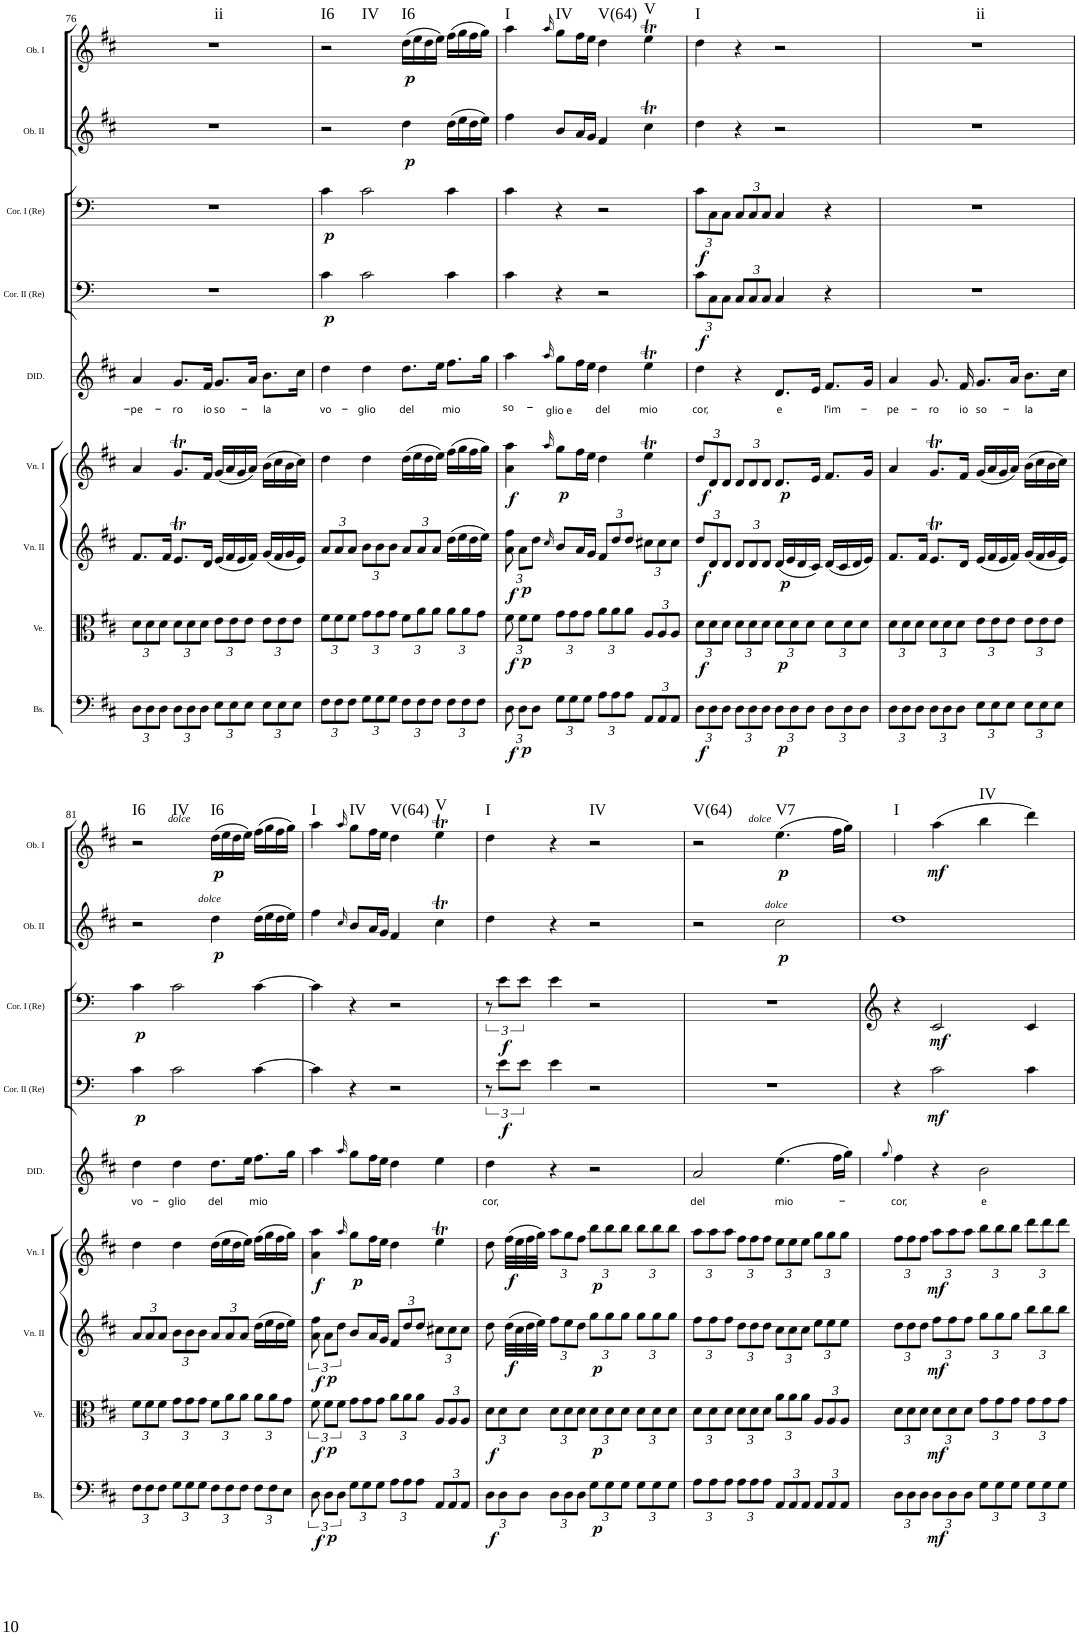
**kern	**dynam	**kern	**dynam	**kern	**dynam	**kern	**dynam	**kern	**text	**kern	**dynam	**kern	**dynam	**kern	**dynam	**kern	**dynam	**harte
*part9	*part9	*part8	*part8	*part7	*part7	*part6	*part6	*part5	*part5	*part4	*part4	*part3	*part3	*part2	*part2	*part1	*part1	*part1
*staff9	*staff9	*staff8	*staff8	*staff7	*staff7	*staff6	*staff6	*staff5	*staff5	*staff4	*staff4	*staff3	*staff3	*staff2	*staff2	*staff1	*staff1	*
*I"Bassi	*	*I"Viole	*	*I"Violino II	*	*I"Violino I	*	*I"DIDONE	*	*I"Corno II en Re	*	*I"Corno I en Re	*	*I"Oboe II	*	*I"Oboe I	*	*
*I'Bs.	*	*I'Ve.	*	*I'Vn. II	*	*I'Vn. I	*	*I'DID.	*	*I'Cor. II (Re)	*	*I'Cor. I (Re)	*	*I'Ob. II	*	*I'Ob. I	*	*
!!LO:PB:g=z
*clefF4	*	*clefC3	*	*clefG2	*	*clefG2	*	*clefG2	*	*clefF4	*	*clefG2	*	*clefG2	*	*clefG2	*	*
*	*	*	*	*	*	*	*	*	*	*Trd-1c-2	*	*Trd-1c-2	*	*	*	*	*	*
*k[f#c#]	*	*k[f#c#]	*	*k[f#c#]	*	*k[f#c#]	*	*k[f#c#]	*	*k[]	*	*k[]	*	*k[f#c#]	*	*k[f#c#]	*	*
*D:	*	*D:	*	*D:	*	*D:	*	*D:	*	*	*	*	*	*D:	*	*D:	*	*
*M4/4	*	*M4/4	*	*M4/4	*	*M4/4	*	*M4/4	*	*M4/4	*	*M4/4	*	*M4/4	*	*M4/4	*	*
*met(c)	*	*met(c)	*	*met(c)	*	*met(c)	*	*met(c)	*	*met(c)	*	*met(c)	*	*met(c)	*	*met(c)	*	*
*Xbrackettup	*	*Xbrackettup	*	*	*	*	*	*	*	*	*	*	*	*	*	*	*	*
=76	=76	=76	=76	=76	=76	=76	=76	=76	=76	=76	=76	=76	=76	=76	=76	=76	=76	=76
!	!	!	!	!	!	!	!	!	!LO:LY:b	!	!	!	!	!	!	!	!	!LO:H:kt=ii
12D\L	.	12d\L	.	8.f#/L	.	4a/	.	4a/	-pe-	1r	.	1r	.	1r	.	1r	.	N
12D\	.	12d\	.	.	.	.	.	.	.	.	.	.	.	.	.	.	.	.
12D\J	.	12d\J	.	.	.	.	.	.	.	.	.	.	.	.	.	.	.	.
.	.	.	.	16f#/Jk	.	.	.	.	.	.	.	.	.	.	.	.	.	.
!	!	!	!	!	!	!	!	!	!LO:LY:b	!	!	!	!	!	!	!	!	!
12D\L	.	12d\L	.	8.eT/L	.	8.gT/L	.	8.g/L	-ro	.	.	.	.	.	.	.	.	.
12D\	.	12d\	.	.	.	.	.	.	.	.	.	.	.	.	.	.	.	.
12D\J	.	12d\J	.	.	.	.	.	.	.	.	.	.	.	.	.	.	.	.
!	!	!	!	!	!	!	!	!	!LO:LY:b	!	!	!	!	!	!	!	!	!
.	.	.	.	16d/Jk	.	16f#/Jk	.	16f#/Jk	io	.	.	.	.	.	.	.	.	.
!	!	!	!	!	!	!	!	!	!LO:LY:b	!	!	!	!	!	!	!	!	!
12E\L	.	12e\L	.	(<16e/LL	.	(<16g/LL	.	8.g/L	so-	.	.	.	.	.	.	.	.	.
.	.	.	.	16f#/	.	16a/	.	.	.	.	.	.	.	.	.	.	.	.
12E\	.	12e\	.	.	.	.	.	.	.	.	.	.	.	.	.	.	.	.
.	.	.	.	16e/	.	16g/	.	.	.	.	.	.	.	.	.	.	.	.
12E\J	.	12e\J	.	.	.	.	.	.	.	.	.	.	.	.	.	.	.	.
.	.	.	.	16f#/JJ)	.	16a/JJ)	.	16a/Jk	.	.	.	.	.	.	.	.	.	.
!	!	!	!	!	!	!	!	!	!LO:LY:b	!	!	!	!	!	!	!	!	!
12E\L	.	12e\L	.	(<16g/LL	.	(>16b\LL	.	8.b\L	-la	.	.	.	.	.	.	.	.	.
.	.	.	.	16f#/	.	16cc#\	.	.	.	.	.	.	.	.	.	.	.	.
12E\	.	12e\	.	.	.	.	.	.	.	.	.	.	.	.	.	.	.	.
.	.	.	.	16g/	.	16b\	.	.	.	.	.	.	.	.	.	.	.	.
12E\J	.	12e\J	.	.	.	.	.	.	.	.	.	.	.	.	.	.	.	.
.	.	.	.	16e/JJ)	.	16cc#\JJ)	.	16cc#\Jk	.	.	.	.	.	.	.	.	.	.
=77	=77	=77	=77	=77	=77	=77	=77	=77	=77	=77	=77	=77	=77	=77	=77	=77	=77	=77
*	*	*	*	*Xbrackettup	*	*	*	*	*	*	*	*	*	*	*	*	*	*
!	!	!	!	!	!	!	!	!	!LO:LY:b	!	!LO:DY:b	!	!LO:DY:b	!	!	!	!	!LO:H:n=1:kt=I6
!	!	!	!	!	!	!	!	!	!	!	!	!	!	!	!	!	!	!LO:H:n=2:kt=IV
12F#\L	.	12f#\L	.	12a/L	.	4dd\	.	4dd\	vo-	4c\	p	4c\	p	2r	.	2r	.	N N
12F#\	.	12f#\	.	12a/	.	.	.	.	.	.	.	.	.	.	.	.	.	.
12F#\J	.	12f#\J	.	12a/J	.	.	.	.	.	.	.	.	.	.	.	.	.	.
!	!	!	!	!	!	!	!	!	!LO:LY:b	!	!	!	!	!	!	!	!	!
12G\L	.	12g\L	.	12b\L	.	4dd\	.	4dd\	-glio	2c\	.	2c\	.	.	.	.	.	.
12G\	.	12g\	.	12b\	.	.	.	.	.	.	.	.	.	.	.	.	.	.
12G\J	.	12g\J	.	12b\J	.	.	.	.	.	.	.	.	.	.	.	.	.	.
!	!	!	!	!	!	!	!	!	!LO:LY:b	!	!	!	!	!	!LO:DY:b	!	!LO:DY:b	!LO:H:kt=I6
12F#\L	.	12f#\L	.	12a/L	.	(>16dd\LL	.	8.dd\L	del	.	.	.	.	4dd\	p	(>16dd\LL	p	N
.	.	.	.	.	.	16ee\	.	.	.	.	.	.	.	.	.	16ee\	.	.
12F#\	.	12a\	.	12a/	.	.	.	.	.	.	.	.	.	.	.	.	.	.
.	.	.	.	.	.	16dd\	.	.	.	.	.	.	.	.	.	16dd\	.	.
12F#\J	.	12a\J	.	12a/J	.	.	.	.	.	.	.	.	.	.	.	.	.	.
.	.	.	.	.	.	16ee\JJ)	.	16ee\Jk	.	.	.	.	.	.	.	16ee\JJ)	.	.
!	!	!	!	!	!	!	!	!	!LO:LY:b	!	!	!	!	!	!	!	!	!
12F#\L	.	12a\L	.	(>16dd\LL	.	(>16ff#\LL	.	8.ff#\L	mio	4c\	.	4c\	.	(>16dd\LL	.	(>16ff#\LL	.	.
.	.	.	.	16ee\	.	16gg\	.	.	.	.	.	.	.	16ee\	.	16gg\	.	.
12F#\	.	12a\	.	.	.	.	.	.	.	.	.	.	.	.	.	.	.	.
.	.	.	.	16dd\	.	16ff#\	.	.	.	.	.	.	.	16dd\	.	16ff#\	.	.
12F#\J	.	12g\J	.	.	.	.	.	.	.	.	.	.	.	.	.	.	.	.
.	.	.	.	16ee\JJ)	.	16gg\JJ)	.	16gg\Jk	.	.	.	.	.	16ee\JJ)	.	16gg\JJ)	.	.
=78	=78	=78	=78	=78	=78	=78	=78	=78	=78	=78	=78	=78	=78	=78	=78	=78	=78	=78
!	!LO:DY:b	!	!LO:DY:b	!	!LO:DY:b	!	!LO:DY:b	!	!LO:LY:b	!	!	!	!	!	!	!	!	!LO:H:kt=I
12D\	f	12f#\	f	12a\ 12ff#\	f	4a\ 4aa\	f	4aa\	so-	4c\	.	4c\	.	4ff#\	.	4aa\	.	N
!	!LO:DY:b	!	!LO:DY:b	!	!LO:DY:b	!	!	!	!	!	!	!	!	!	!	!	!	!
12D\L	p	12f#\L	p	12a\L	p	.	.	.	.	.	.	.	.	.	.	.	.	.
12D\J	.	12f#\J	.	12dd\J	.	.	.	.	.	.	.	.	.	.	.	.	.	.
.	.	.	.	16qcc#/	.	16qaa/	.	16qaa/	.	.	.	.	.	.	.	16qaa/	.	.
!	!	!	!	!	!	!	!LO:DY:b	!	!LO:LY:b	!	!	!	!	!	!	!	!	!LO:H:kt=IV
12G\L	.	12g\L	.	8b/L	.	8gg\L	p	8gg\L	glio e	4r	.	4r	.	8b/L	.	8gg\L	.	N
12G\	.	12g\	.	.	.	.	.	.	.	.	.	.	.	.	.	.	.	.
.	.	.	.	16a/L	.	16ff#\L	.	16ff#\L	.	.	.	.	.	16a/L	.	16ff#\L	.	.
12G\J	.	12g\J	.	.	.	.	.	.	.	.	.	.	.	.	.	.	.	.
.	.	.	.	16g/JJ	.	16ee\JJ	.	16ee\JJ	.	.	.	.	.	16g/JJ	.	16ee\JJ	.	.
!	!	!	!	!	!	!	!	!	!LO:LY:b	!	!	!	!	!	!	!	!	!LO:H:kt=V(64)
12A\L	.	12a\L	.	12f#/L	.	4dd\	.	4dd\	del	2r	.	2r	.	4f#/	.	4dd\	.	N
12A\	.	12a\	.	12dd/	.	.	.	.	.	.	.	.	.	.	.	.	.	.
12A\J	.	12a\J	.	12dd/J	.	.	.	.	.	.	.	.	.	.	.	.	.	.
!	!	!	!	!	!	!	!	!	!LO:LY:b	!	!	!	!	!	!	!	!	!LO:H:kt=V
12AA/L	.	12A/L	.	12cc#X\L	.	4eeT\	.	4eeT\	mio	.	.	.	.	4cc#t\	.	4eeT\	.	N
12AA/	.	12A/	.	12cc#\	.	.	.	.	.	.	.	.	.	.	.	.	.	.
12AA/J	.	12A/J	.	12cc#\J	.	.	.	.	.	.	.	.	.	.	.	.	.	.
=79	=79	=79	=79	=79	=79	=79	=79	=79	=79	=79	=79	=79	=79	=79	=79	=79	=79	=79
*	*	*	*	*	*	*Xbrackettup	*	*	*	*	*	*	*	*	*	*	*	*
!	!	!	!	!	!	!	!	!	!LO:LY:b	!	!	!	!	!	!	!	!	!
*	*	*	*	*	*	*	*	*	*	*Xbrackettup	*	*Xbrackettup	*	*	*	*	*	*
!	!LO:DY:b	!	!LO:DY:b	!	!LO:DY:b	!	!LO:DY:b	!	!	!	!LO:DY:b	!	!LO:DY:b	!	!	!	!	!LO:H:kt=I
12D\L	f	12d\L	f	12dd/L	f	12dd/L	f	4dd\	cor,	12c\L	f	12c\L	f	4dd\	.	4dd\	.	N
12D\	.	12d\	.	12d/	.	12d/	.	.	.	12C\	.	12C\	.	.	.	.	.	.
12D\J	.	12d\J	.	12d/J	.	12d/J	.	.	.	12C\J	.	12C\J	.	.	.	.	.	.
12D\L	.	12d\L	.	12d/L	.	12d/L	.	4r	.	12C/L	.	12C/L	.	4r	.	4r	.	.
12D\	.	12d\	.	12d/	.	12d/	.	.	.	12C/	.	12C/	.	.	.	.	.	.
12D\J	.	12d\J	.	12d/J	.	12d/J	.	.	.	12C/J	.	12C/J	.	.	.	.	.	.
!	!LO:DY:b	!	!LO:DY:b	!	!LO:DY:b	!	!LO:DY:b	!	!LO:LY:b	!	!	!	!	!	!	!	!	!
12D\L	p	12d\L	p	(<16d/LL	p	8.d/L	p	8.d/L	e	4C/	.	4C/	.	2r	.	2r	.	.
.	.	.	.	16e/	.	.	.	.	.	.	.	.	.	.	.	.	.	.
12D\	.	12d\	.	.	.	.	.	.	.	.	.	.	.	.	.	.	.	.
.	.	.	.	16d/	.	.	.	.	.	.	.	.	.	.	.	.	.	.
12D\J	.	12d\J	.	.	.	.	.	.	.	.	.	.	.	.	.	.	.	.
.	.	.	.	16c#/JJ)	.	16e/Jk	.	16e/Jk	.	.	.	.	.	.	.	.	.	.
!	!	!	!	!	!	!	!	!	!LO:LY:b	!	!	!	!	!	!	!	!	!
12D\L	.	12d\L	.	(<16d/LL	.	8.f#/L	.	8.f#/L	l’im-	4r	.	4r	.	.	.	.	.	.
.	.	.	.	16c#/	.	.	.	.	.	.	.	.	.	.	.	.	.	.
12D\	.	12d\	.	.	.	.	.	.	.	.	.	.	.	.	.	.	.	.
.	.	.	.	16d/	.	.	.	.	.	.	.	.	.	.	.	.	.	.
12D\J	.	12d\J	.	.	.	.	.	.	.	.	.	.	.	.	.	.	.	.
.	.	.	.	16e/JJ)	.	16g/Jk	.	16g/Jk	.	.	.	.	.	.	.	.	.	.
=80	=80	=80	=80	=80	=80	=80	=80	=80	=80	=80	=80	=80	=80	=80	=80	=80	=80	=80
!	!	!	!	!	!	!	!	!	!LO:LY:b	!	!	!	!	!	!	!	!	!LO:H:kt=ii
12D\L	.	12d\L	.	8.f#/L	.	4a/	.	4a/	-pe-	1r	.	1r	.	1r	.	1r	.	N
12D\	.	12d\	.	.	.	.	.	.	.	.	.	.	.	.	.	.	.	.
12D\J	.	12d\J	.	.	.	.	.	.	.	.	.	.	.	.	.	.	.	.
.	.	.	.	16f#/Jk	.	.	.	.	.	.	.	.	.	.	.	.	.	.
!	!	!	!	!	!	!	!	!	!LO:LY:b	!	!	!	!	!	!	!	!	!
12D\L	.	12d\L	.	8.eT/L	.	8.gT/L	.	8.g/	-ro	.	.	.	.	.	.	.	.	.
12D\	.	12d\	.	.	.	.	.	.	.	.	.	.	.	.	.	.	.	.
12D\J	.	12d\J	.	.	.	.	.	.	.	.	.	.	.	.	.	.	.	.
!	!	!	!	!	!	!	!	!	!LO:LY:b	!	!	!	!	!	!	!	!	!
.	.	.	.	16d/Jk	.	16f#/Jk	.	16f#/	io	.	.	.	.	.	.	.	.	.
!	!	!	!	!	!	!	!	!	!LO:LY:b	!	!	!	!	!	!	!	!	!
12E\L	.	12e\L	.	(<16e/LL	.	(<16g/LL	.	8.g/L	so-	.	.	.	.	.	.	.	.	.
.	.	.	.	16f#/	.	16a/	.	.	.	.	.	.	.	.	.	.	.	.
12E\	.	12e\	.	.	.	.	.	.	.	.	.	.	.	.	.	.	.	.
.	.	.	.	16e/	.	16g/	.	.	.	.	.	.	.	.	.	.	.	.
12E\J	.	12e\J	.	.	.	.	.	.	.	.	.	.	.	.	.	.	.	.
.	.	.	.	16f#/JJ)	.	16a/JJ)	.	16a/Jk	.	.	.	.	.	.	.	.	.	.
!	!	!	!	!	!	!	!	!	!LO:LY:b	!	!	!	!	!	!	!	!	!
12E\L	.	12e\L	.	(<16g/LL	.	(>16b\LL	.	8.b\L	-la	.	.	.	.	.	.	.	.	.
.	.	.	.	16f#/	.	16cc#\	.	.	.	.	.	.	.	.	.	.	.	.
12E\	.	12e\	.	.	.	.	.	.	.	.	.	.	.	.	.	.	.	.
.	.	.	.	16g/	.	16b\	.	.	.	.	.	.	.	.	.	.	.	.
12E\J	.	12e\J	.	.	.	.	.	.	.	.	.	.	.	.	.	.	.	.
.	.	.	.	16e/JJ)	.	16cc#\JJ)	.	16cc#\Jk	.	.	.	.	.	.	.	.	.	.
!!LO:LB:g=z
=81	=81	=81	=81	=81	=81	=81	=81	=81	=81	=81	=81	=81	=81	=81	=81	=81	=81	=81
!	!	!	!	!	!	!	!	!	!LO:LY:b	!	!LO:DY:b	!	!LO:DY:b	!	!	!	!	!LO:H:n=1:kt=I6
!	!	!	!	!	!	!	!	!	!	!	!	!	!	!	!	!	!	!LO:H:n=2:kt=IV
12F#\L	.	12f#\L	.	12a/L	.	4dd\	.	4dd\	vo-	4c\	p	4c\	p	2r	.	2r	.	N N
12F#\	.	12f#\	.	12a/	.	.	.	.	.	.	.	.	.	.	.	.	.	.
12F#\J	.	12f#\J	.	12a/J	.	.	.	.	.	.	.	.	.	.	.	.	.	.
!	!	!	!	!	!	!	!	!	!LO:LY:b	!	!	!	!	!	!	!	!	!
12G\L	.	12g\L	.	12b\L	.	4dd\	.	4dd\	-glio	2c\	.	2c\	.	.	.	.	.	.
12G\	.	12g\	.	12b\	.	.	.	.	.	.	.	.	.	.	.	.	.	.
12G\J	.	12g\J	.	12b\J	.	.	.	.	.	.	.	.	.	.	.	.	.	.
!	!	!	!	!	!	!	!	!	!	!	!	!	!	!LO:TX:a:i:t=dolce	!	!	!	!
!	!	!	!	!	!	!	!	!	!LO:LY:b	!	!	!	!	!	!LO:DY:b	!	!LO:DY:b	!LO:H:kt=I6
12F#\L	.	12f#\L	.	12a/L	.	(>16dd\LL	.	8.dd\L	del	.	.	.	.	4dd\	p	(>16dd\LL	p	N
!	!	!	!	!	!	!	!	!	!	!	!	!	!	!	!	!LO:TX:a:i:t=dolce	!	!
.	.	.	.	.	.	16ee\	.	.	.	.	.	.	.	.	.	16ee\	.	.
12F#\	.	12a\	.	12a/	.	.	.	.	.	.	.	.	.	.	.	.	.	.
.	.	.	.	.	.	16dd\	.	.	.	.	.	.	.	.	.	16dd\	.	.
12F#\J	.	12a\J	.	12a/J	.	.	.	.	.	.	.	.	.	.	.	.	.	.
.	.	.	.	.	.	16ee\JJ)	.	16ee\Jk	.	.	.	.	.	.	.	16ee\JJ)	.	.
!	!	!	!	!	!	!	!	!	!LO:LY:b	!	!	!	!	!	!	!	!	!
12F#\L	.	12a\L	.	(>16dd\LL	.	(>16ff#\LL	.	8.ff#\L	mio	[4c\	.	[4c\	.	(>16dd\LL	.	(>16ff#\LL	.	.
.	.	.	.	16ee\	.	16gg\	.	.	.	.	.	.	.	16ee\	.	16gg\	.	.
12F#\	.	12a\	.	.	.	.	.	.	.	.	.	.	.	.	.	.	.	.
.	.	.	.	16dd\	.	16ff#\	.	.	.	.	.	.	.	16dd\	.	16ff#\	.	.
12E\J	.	12g\J	.	.	.	.	.	.	.	.	.	.	.	.	.	.	.	.
.	.	.	.	16ee\JJ)	.	16gg\JJ)	.	16gg\Jk	.	.	.	.	.	16ee\JJ)	.	16gg\JJ)	.	.
=82	=82	=82	=82	=82	=82	=82	=82	=82	=82	=82	=82	=82	=82	=82	=82	=82	=82	=82
*brackettup	*	*brackettup	*	*brackettup	*	*	*	*	*	*	*	*	*	*	*	*	*	*
!	!LO:DY:b	!	!LO:DY:b	!	!LO:DY:b	!	!LO:DY:b	!	!	!	!	!	!	!	!	!	!	!LO:H:kt=I
12D\	f	12f#\	f	12a\ 12ff#\	f	4a\ 4aa\	f	4aa\	.	4c\]	.	4c\]	.	4ff#\	.	4aa\	.	N
!	!LO:DY:b	!	!LO:DY:b	!	!LO:DY:b	!	!	!	!	!	!	!	!	!	!	!	!	!
12D\L	p	12f#\L	p	12a\L	p	.	.	.	.	.	.	.	.	.	.	.	.	.
12D\J	.	12f#\J	.	12dd\J	.	.	.	.	.	.	.	.	.	.	.	.	.	.
.	.	.	.	.	.	16qaa/	.	16qaa/	.	.	.	.	.	16qcc#/	.	16qaa/	.	.
*Xbrackettup	*	*Xbrackettup	*	*	*	*	*	*	*	*	*	*	*	*	*	*	*	*
!	!	!	!	!	!	!	!LO:DY:b	!	!	!	!	!	!	!	!	!	!	!LO:H:kt=IV
12G\L	.	12g\L	.	8b/L	.	8gg\L	p	8gg\L	.	4r	.	4r	.	8b/L	.	8gg\L	.	N
12G\	.	12g\	.	.	.	.	.	.	.	.	.	.	.	.	.	.	.	.
.	.	.	.	16a/L	.	16ff#\L	.	16ff#\L	.	.	.	.	.	16a/L	.	16ff#\L	.	.
12G\J	.	12g\J	.	.	.	.	.	.	.	.	.	.	.	.	.	.	.	.
.	.	.	.	16g/JJ	.	16ee\JJ	.	16ee\JJ	.	.	.	.	.	16g/JJ	.	16ee\JJ	.	.
*	*	*	*	*Xbrackettup	*	*	*	*	*	*	*	*	*	*	*	*	*	*
!	!	!	!	!	!	!	!	!	!	!	!	!	!	!	!	!	!	!LO:H:kt=V(64)
12A\L	.	12a\L	.	12f#/L	.	4dd\	.	4dd\	.	2r	.	2r	.	4f#/	.	4dd\	.	N
12A\	.	12a\	.	12dd/	.	.	.	.	.	.	.	.	.	.	.	.	.	.
12A\J	.	12a\J	.	12dd/J	.	.	.	.	.	.	.	.	.	.	.	.	.	.
!	!	!	!	!	!	!	!	!	!	!	!	!	!	!	!	!	!	!LO:H:kt=V
12AA/L	.	12A/L	.	12cc#X\L	.	4eeT\	.	4ee\	.	.	.	.	.	4cc#t\	.	4eeT\	.	N
12AA/	.	12A/	.	12cc#\	.	.	.	.	.	.	.	.	.	.	.	.	.	.
12AA/J	.	12A/J	.	12cc#\J	.	.	.	.	.	.	.	.	.	.	.	.	.	.
=83	=83	=83	=83	=83	=83	=83	=83	=83	=83	=83	=83	=83	=83	=83	=83	=83	=83	=83
!	!	!	!	!	!	!	!	!	!LO:LY:b	!	!	!	!	!	!	!	!	!
*	*	*	*	*	*	*	*	*	*	*brackettup	*	*brackettup	*	*	*	*	*	*
!	!LO:DY:b	!	!LO:DY:b	!	!	!	!	!	!	!	!	!	!	!	!	!	!	!LO:H:kt=I
12D\L	f	12d\L	f	8dd\	.	8dd\	.	4dd\	cor,	12r	.	12r	.	4dd\	.	4dd\	.	N
!	!	!	!	!	!	!	!	!	!	!	!LO:DY:b	!	!LO:DY:b	!	!	!	!	!
12D\	.	12d\	.	.	.	.	.	.	.	12e\L	f	12e\L	f	.	.	.	.	.
!	!	!	!	!	!LO:DY:b	!	!LO:DY:b	!	!	!	!	!	!	!	!	!	!	!
.	.	.	.	(>32dd\LLL	f	(>32ff#\LLL	f	.	.	.	.	.	.	.	.	.	.	.
.	.	.	.	32cc#\	.	32ee\	.	.	.	.	.	.	.	.	.	.	.	.
12D\J	.	12d\J	.	.	.	.	.	.	.	12e\J	.	12e\J	.	.	.	.	.	.
.	.	.	.	32dd\	.	32ff#\	.	.	.	.	.	.	.	.	.	.	.	.
.	.	.	.	32ee\JJJ)	.	32gg\JJJ)	.	.	.	.	.	.	.	.	.	.	.	.
12D\L	.	12d\L	.	12ff#\L	.	12aa\L	.	4r	.	4e\	.	4e\	.	4r	.	4r	.	.
12D\	.	12d\	.	12ee\	.	12gg\	.	.	.	.	.	.	.	.	.	.	.	.
12D\J	.	12d\J	.	12dd\J	.	12ff#\J	.	.	.	.	.	.	.	.	.	.	.	.
!	!LO:DY:b	!	!LO:DY:b	!	!LO:DY:b	!	!LO:DY:b	!	!	!	!	!	!	!	!	!	!	!LO:H:kt=IV
12G\L	p	12d\L	p	12gg\L	p	12bb\L	p	2r	.	2r	.	2r	.	2r	.	2r	.	N
12G\	.	12d\	.	12gg\	.	12bb\	.	.	.	.	.	.	.	.	.	.	.	.
12G\J	.	12d\J	.	12gg\J	.	12bb\J	.	.	.	.	.	.	.	.	.	.	.	.
12G\L	.	12d\L	.	12gg\L	.	12bb\L	.	.	.	.	.	.	.	.	.	.	.	.
12G\	.	12d\	.	12gg\	.	12bb\	.	.	.	.	.	.	.	.	.	.	.	.
12G\J	.	12d\J	.	12gg\J	.	12bb\J	.	.	.	.	.	.	.	.	.	.	.	.
=84	=84	=84	=84	=84	=84	=84	=84	=84	=84	=84	=84	=84	=84	=84	=84	=84	=84	=84
!	!	!	!	!	!	!	!	!	!LO:LY:b	!	!	!	!	!	!	!	!	!LO:H:kt=V(64)
12A\L	.	12d\L	.	12ff#\L	.	12aa\L	.	2a/	del	1r	.	1r	.	2r	.	2r	.	N
12A\	.	12d\	.	12ff#\	.	12aa\	.	.	.	.	.	.	.	.	.	.	.	.
12A\J	.	12d\J	.	12ff#\J	.	12aa\J	.	.	.	.	.	.	.	.	.	.	.	.
12A\L	.	12d\L	.	12dd\L	.	12ff#\L	.	.	.	.	.	.	.	.	.	.	.	.
12A\	.	12d\	.	12dd\	.	12ff#\	.	.	.	.	.	.	.	.	.	.	.	.
12A\J	.	12d\J	.	12dd\J	.	12ff#\J	.	.	.	.	.	.	.	.	.	.	.	.
!	!	!	!	!	!	!	!	!	!	!	!	!	!	!	!	!LO:TX:a:i:t=dolce	!	!
!	!	!	!	!	!	!	!	!	!	!	!	!	!	!LO:TX:a:i:t=dolce	!	!	!	!
!	!	!	!	!	!	!	!	!	!LO:LY:b	!	!	!	!	!	!LO:DY:b	!	!LO:DY:b	!LO:H:kt=V7
12AA/L	.	12a\L	.	12cc#\L	.	12ee\L	.	(>4.ee\	mio-	.	.	.	.	2cc#\	p	(>4.ee\	p	N
12AA/	.	12a\	.	12cc#\	.	12ee\	.	.	.	.	.	.	.	.	.	.	.	.
12AA/J	.	12a\J	.	12cc#\J	.	12ee\J	.	.	.	.	.	.	.	.	.	.	.	.
12AA/L	.	12A/L	.	12ee\L	.	12gg\L	.	.	.	.	.	.	.	.	.	.	.	.
12AA/	.	12A/	.	12ee\	.	12gg\	.	.	.	.	.	.	.	.	.	.	.	.
.	.	.	.	.	.	.	.	16ff#\LL	.	.	.	.	.	.	.	16ff#\LL	.	.
12AA/J	.	12A/J	.	12ee\J	.	12gg\J	.	.	.	.	.	.	.	.	.	.	.	.
.	.	.	.	.	.	.	.	16gg\JJ)	.	.	.	.	.	.	.	16gg\JJ)	.	.
=85	=85	=85	=85	=85	=85	=85	=85	=85	=85	=85	=85	=85	=85	=85	=85	=85	=85	=85
*k[f#c#]	*	*k[f#c#]	*	*k[f#c#]	*	*k[f#c#]	*	*k[f#c#]	*	*	*	*	*	*k[f#c#]	*	*k[f#c#]	*	*
*D:	*	*D:	*	*D:	*	*D:	*	*D:	*	*	*	*	*	*D:	*	*D:	*	*
.	.	.	.	.	.	.	.	8qgg/	.	.	.	.	.	.	.	.	.	.
!	!	!	!	!	!	!	!	!	!LO:LY:b	!	!	!	!	!	!	!	!	!LO:H:kt=I
12D\L	.	12d\L	.	12dd\L	.	12ff#\L	.	4ff#\	-cor,	4r	.	4r	.	1dd	.	4ff#\	.	N
12D\	.	12d\	.	12dd\	.	12ff#\	.	.	.	.	.	.	.	.	.	.	.	.
12D\J	.	12d\J	.	12dd\J	.	12ff#\J	.	.	.	.	.	.	.	.	.	.	.	.
!	!LO:DY:b	!	!LO:DY:b	!	!LO:DY:b	!	!LO:DY:b	!	!	!	!LO:DY:b	!	!LO:DY:b	!	!	!	!LO:DY:b	!
12D\L	mf	12d\L	mf	12ff#\L	mf	12aa\L	mf	4r	.	2c\	mf	2c/	mf	.	.	(>4aa\	mf	.
12D\	.	12d\	.	12ff#\	.	12aa\	.	.	.	.	.	.	.	.	.	.	.	.
12D\J	.	12d\J	.	12ff#\J	.	12aa\J	.	.	.	.	.	.	.	.	.	.	.	.
!	!	!	!	!	!	!	!	!	!LO:LY:b	!	!	!	!	!	!	!	!	!LO:H:kt=IV
12G\L	.	12g\L	.	12gg\L	.	12bb\L	.	2b\	e	.	.	.	.	.	.	4bb\	.	N
12G\	.	12g\	.	12gg\	.	12bb\	.	.	.	.	.	.	.	.	.	.	.	.
12G\J	.	12g\J	.	12gg\J	.	12bb\J	.	.	.	.	.	.	.	.	.	.	.	.
12G\L	.	12g\L	.	12bb\L	.	12ddd\L	.	.	.	4c\	.	4c/	.	.	.	4ddd\)	.	.
12G\	.	12g\	.	12bb\	.	12ddd\	.	.	.	.	.	.	.	.	.	.	.	.
12G\J	.	12g\J	.	12bb\J	.	12ddd\J	.	.	.	.	.	.	.	.	.	.	.	.
=	=	=	=	=	=	=	=	=	=	=	=	=	=	=	=	=	=	=
*-	*-	*-	*-	*-	*-	*-	*-	*-	*-	*-	*-	*-	*-	*-	*-	*-	*-	*-
